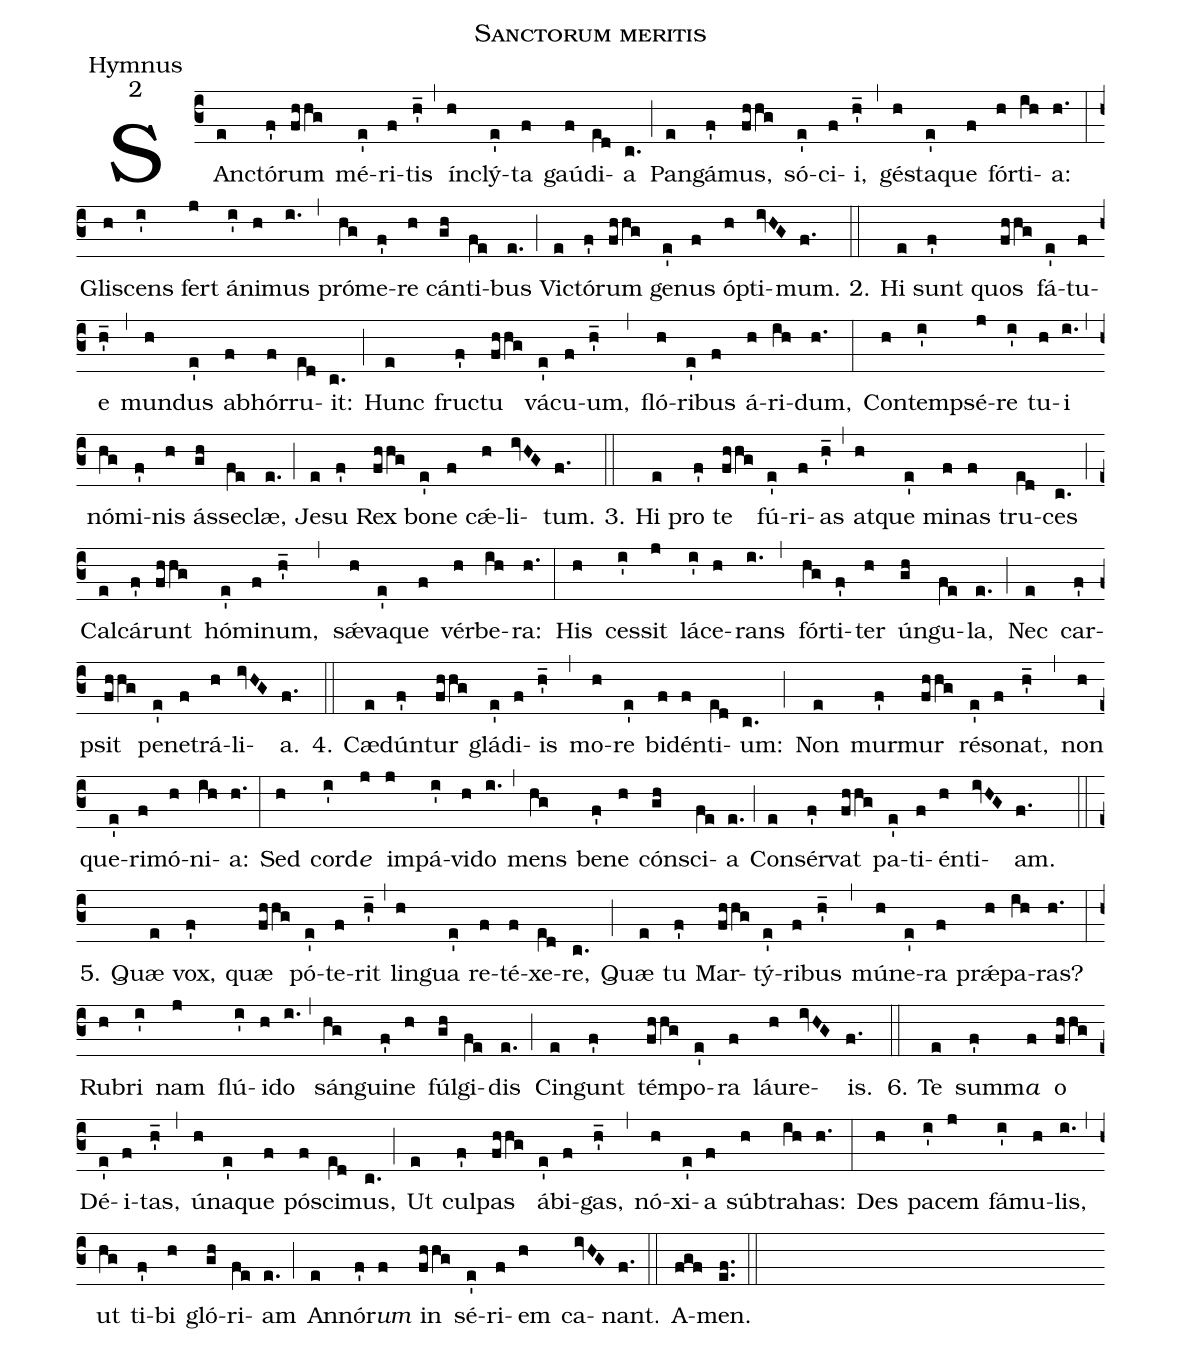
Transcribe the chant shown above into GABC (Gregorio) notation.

name:Sanctorum meritis;
office-part:Hymnus;
mode:2;
%%
(c3) SAn(e)ctó(f')rum(fhhg) mé(e')ri(f)tis(h'_) (,) ín(h)clý(e')ta(f) gaú(f)di(e[ll:1]d)a(c.) (;) Pan(e)gá(f')mus,(fhhg) só(e')ci(f)i,(h'_) (,) gé(h)sta(e')que(f) fór(h)ti(ih)a:(h.) (:) Gli(h)scens(i') fert(j) á(i')ni(h)mus(i.) (,) pró(hg)me(f')re(h) cán(gh)ti(fe)bus(e.) (;) Vi(e)ctó(f')rum(fhhg) ge(e')nus(f) ó(h)pti(ivHG)mum.(f.) (::)
2. Hi(e) sunt(f') quos(fhhg) fá(e')tu(f)e(h'_) (,) mun(h)dus(e') ab(f)hór(f)ru(e[ll:1]d)it:(c.) (;) Hunc(e) fru(f')ctu(fhhg) vá(e')cu(f)um,(h'_) (,) fló(h)ri(e')bus(f) á(h)ri(ih)dum,(h.) (:) Con(h)tem(i')psé(j)re(i') tu(h)i(i.) (,) nó(hg)mi(f')nis(h) ás(gh)se(fe)clæ,(e.) (;) Je(e)su(f') Rex(fhhg) bo(e')ne(f) cǽ(h)li(ivHG)tum.(f.) (::)
3. Hi(e) pro(f') te(fhhg) fú(e')ri(f)as(h'_) (,) at(h)que(e') mi(f)nas(f) tru(e[ll:1]d)ces(c.) (;) Cal(e)cá(f')runt(fhhg) hó(e')mi(f)num,(h'_) (,) sǽ(h)va(e')que(f) vér(h)be(ih)ra:(h.) (:) His(h) ces(i')sit(j) lá(i')ce(h)rans(i.) (,) fór(hg)ti(f')ter(h) ún(gh)gu(fe)la,(e.) (;) Nec(e) car(f')psit(fhhg) pe(e')ne(f)trá(h)li(ivHG)a.(f.) (::)
4. Cæ(e)dún(f')tur(fhhg) glá(e')di(f)is(h'_) (,) mo(h)re(e') bi(f)dén(f)ti(e[ll:1]d)um:(c.) (;) Non(e) mur(f')mur(fhhg) ré(e')so(f)nat,(h'_) (,) non(h) que(e')ri(f)mó(h)ni(ih)a:(h.) (:) Sed(h) cor(i')d{<i>e</i>}(j) im(j)pá(i')vi(h)do(i.) (,) mens(hg) be(f')ne(h) cón(gh)sci(fe)a(e.) (;) Con(e)sér(f')vat(fhhg) pa(e')ti(f)én(h)ti(ivHG)am.(f.) (::)
5. Quæ(e) vox,(f') quæ(fhhg) pó(e')te(f)rit(h'_) (,) lin(h)gua(e') re(f)té(f)xe(e[ll:1]d)re,(c.) (;) Quæ(e) tu(f') Mar(fhhg)tý(e')ri(f)bus(h'_) (,) mú(h)ne(e')ra(f) prǽ(h)pa(ih)ras?(h.) (:) Ru(h)bri(i') nam(j) flú(i')i(h)do(i.) (,) sán(hg)gui(f')ne(h) fúl(gh)gi(fe)dis(e.) (;) Cin(e)gunt(f') tém(fhhg)po(e')ra(f) láu(h)re(ivHG)is.(f.) (::)
6. Te(e) sum(f')m{<i>a</i>}(f) o(fhhg) Dé(e')i(f)tas,(h'_) (,) ú(h)na(e')que(f) pó(f)sci(e[ll:1]d)mus,(c.) (;) Ut(e) cul(f')pas(fhhg) áb(e')i(f)gas,(h'_) (,) nó(h)xi(e')a(f) súb(h)tra(ih)has:(h.) (:) Des(h) pa(i')cem(j) fá(i')mu(h)lis,(i.) (,) ut(hg) ti(f')bi(h) gló(gh)ri(fe)am(e.) (;) An(e)nó(f')r<i>{u}m</i>(f) in(fhhg) sé(e')ri(f)em(h) ca(ivHG)nant.(f.) (::)
A(fgf)men.(ef..) (::)
